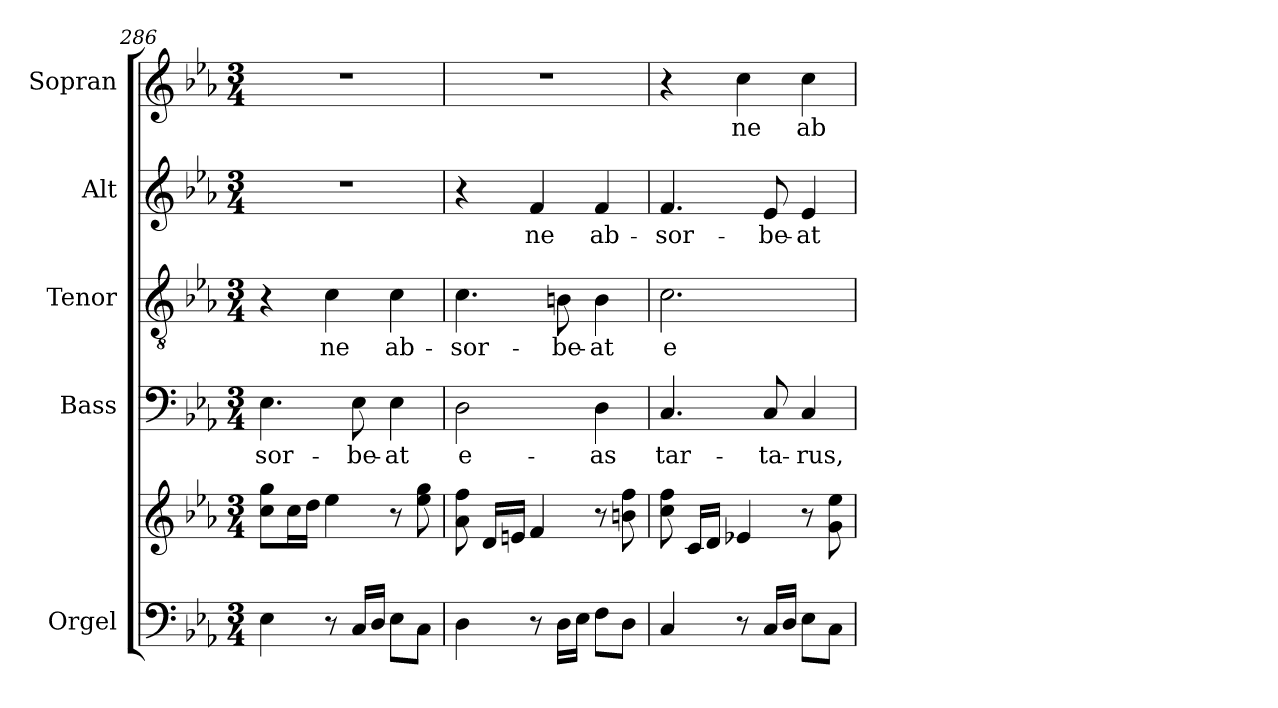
**kern	**kern	**kern	**text	**kern	**text	**kern	**text	**kern	**text
*part5	*part5	*part4	*part4	*part3	*part3	*part2	*part2	*part1	*part1
*staff6	*staff5	*staff4	*staff4	*staff3	*staff3	*staff2	*staff2	*staff1	*staff1
*I"Orgel	*	*I"Bass	*	*I"Tenor	*	*I"Alt	*	*I"Sopran	*
*I'Org.	*	*I'B.	*	*I'T.	*	*I'A.	*	*I'S.	*
*clefF4	*clefG2	*clefF4	*	*clefGv2	*	*clefG2	*	*clefG2	*
*k[b-e-a-]	*k[b-e-a-]	*k[b-e-a-]	*	*k[b-e-a-]	*	*k[b-e-a-]	*	*k[b-e-a-]	*
*E-:	*E-:	*E-:	*	*E-:	*	*E-:	*	*E-:	*
*M3/4	*M3/4	*M3/4	*	*M3/4	*	*M3/4	*	*M3/4	*
=286	=286	=286	=286	=286	=286	=286	=286	=286	=286
!	!	!	!LO:LY:b	!	!	!	!	!	!
4E-\	8cc\ 8gg\L	4.E-\	-sor-	4r	.	2.r	.	2.r	.
.	16cc\L	.	.	.	.	.	.	.	.
.	16dd\JJ	.	.	.	.	.	.	.	.
!	!	!	!	!	!LO:LY:b	!	!	!	!
8r	4ee-\	.	.	4c\	ne	.	.	.	.
!	!	!	!LO:LY:b	!	!	!	!	!	!
16C/LL	.	8E-\	-be-	.	.	.	.	.	.
16D/JJ	.	.	.	.	.	.	.	.	.
!	!	!	!LO:LY:b	!	!LO:LY:b	!	!	!	!
8E-\L	8r	4E-\	-at	4c\	ab-	.	.	.	.
8C\J	8ee-\ 8gg\	.	.	.	.	.	.	.	.
!!LO:LB:g=z
=287	=287	=287	=287	=287	=287	=287	=287	=287	=287
!	!	!	!LO:LY:b	!	!LO:LY:b	!	!	!	!
4D\	8a-\ 8ff\	2D\	e-	4.c\	-sor-	4r	.	2.r	.
.	16d/LL	.	.	.	.	.	.	.	.
.	16en/JJ	.	.	.	.	.	.	.	.
!	!	!	!	!	!	!	!LO:LY:b	!	!
8r	4f/	.	.	.	.	4f/	ne	.	.
!	!	!	!	!	!LO:LY:b	!	!	!	!
16D\LL	.	.	.	8Bn\	-be-	.	.	.	.
16E-\JJ	.	.	.	.	.	.	.	.	.
!	!	!	!LO:LY:b	!	!LO:LY:b	!	!LO:LY:b	!	!
8F\L	8r	4D\	-as	4B\	-at	4f/	ab-	.	.
8D\J	8bn\ 8ff\	.	.	.	.	.	.	.	.
=288	=288	=288	=288	=288	=288	=288	=288	=288	=288
!	!	!	!LO:LY:b	!	!LO:LY:b	!	!LO:LY:b	!	!
4C/	8cc\ 8ff\	4.C/	tar-	2.c\	e-	4.f/	-sor-	4r	.
.	16c/LL	.	.	.	.	.	.	.	.
.	16d/JJ	.	.	.	.	.	.	.	.
!	!	!	!	!	!	!	!	!	!LO:LY:b
8r	4e-X/	.	.	.	.	.	.	4cc\	ne
!	!	!	!LO:LY:b	!	!	!	!LO:LY:b	!	!
16C/LL	.	8C/	-ta-	.	.	8e-/	-be-	.	.
16D/JJ	.	.	.	.	.	.	.	.	.
!	!	!	!LO:LY:b	!	!	!	!LO:LY:b	!	!LO:LY:b
8E-\L	8r	4C/	-rus,	.	.	4e-/	-at	4cc\	ab-
8C\J	8g\ 8ee-\	.	.	.	.	.	.	.	.
=	=	=	=	=	=	=	=	=	=
*-	*-	*-	*-	*-	*-	*-	*-	*-	*-
